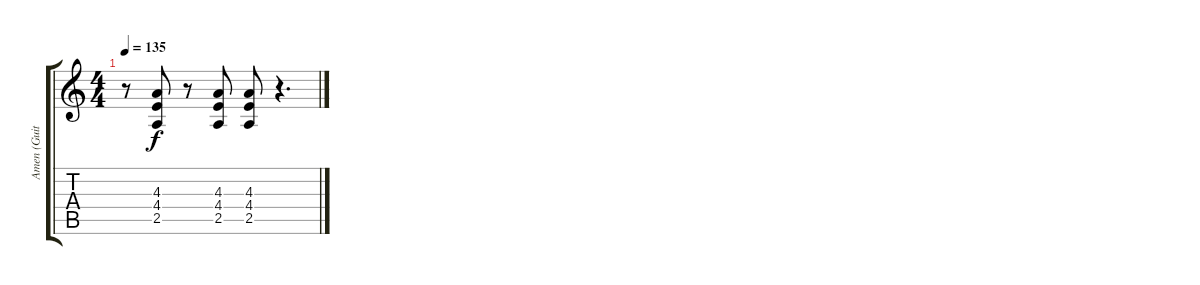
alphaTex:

\track ("Amen (Guitar Studio)" "Amen (Guit") {instrument distortionguitar}
\staff {score tabs}
\tuning (D4 A3 F3 C3 G2 D2) {hide}
\ts (4 4)
\tempo 135
\clef g2
\ks c
r.8{dy f} (4.3 4.4 2.5).8 r.8 (4.3 4.4 2.5).8 (4.3 4.4 2.5).8 r.4{d}
